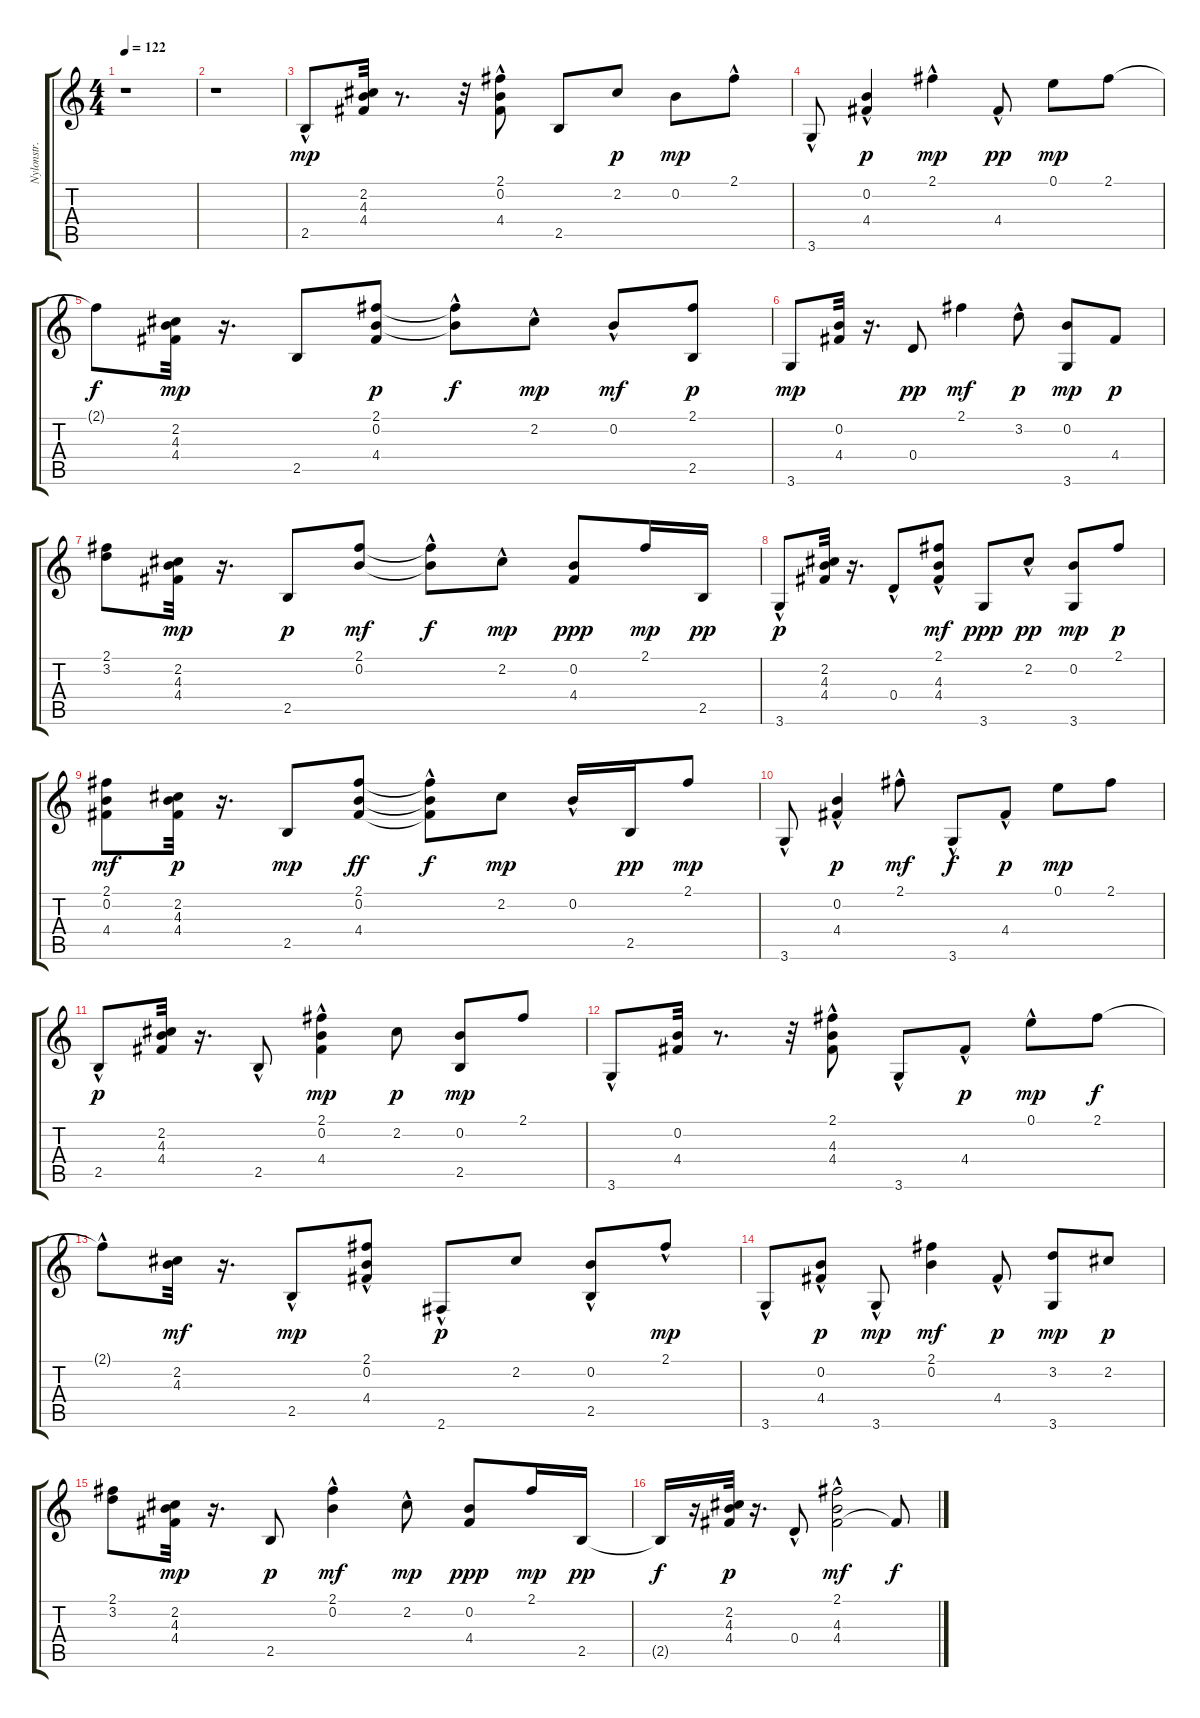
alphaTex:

\track (" Nylonstr. Gt.*merged" " Nylonstr.") {instrument acousticguitarnylon}
\staff {score tabs}
\tuning (E4 B3 G3 D3 A2 E2) {hide}
\ts (4 4)
\tempo 122
\clef g2
\ks c
r.1{dy mp instrument acousticguitarnylon} |
r.1 |
2.5{hac}.8 (2.2 4.3 4.4).32 r.8{d} r.32 (2.1{hac} 0.2 4.4).8 2.5.8 2.2.8{dy p} 0.2.8{dy mp} 2.1{hac}.8 |
3.6{hac}.8 (0.2{hac} 4.4{hac}).4{dy p} 2.1{hac}.4{dy mp} 4.4{hac}.8{dy pp} 0.1.8{dy mp} 2.1.8 |
2.1{t}.8{dy f} (2.2 4.3 4.4).32{dy mp} r.16{d} 2.5.8 (2.1 0.2 4.4).8{dy p} (2.1{t} 0.2{hac t}).8{dy f} 2.2{hac}.8{dy mp} 0.2{hac}.8{dy mf} (2.1 2.5).8{dy p} |
3.6.8{dy mp} (0.2 4.4).32 r.16{d} 0.4.8{dy pp} 2.1.4{dy mf} 3.2{hac}.8{dy p} (0.2 3.6).8{dy mp} 4.4.8{dy p} |
(2.1 3.2).8 (2.2 4.3 4.4).32{dy mp} r.16{d} 2.5.8{dy p} (2.1 0.2).8{dy mf} (2.1{t} 0.2{hac t}).8{dy f} 2.2{hac}.8{dy mp} (0.2 4.4).8{dy ppp} 2.1.16{dy mp} 2.5.16{dy pp} |
3.6{hac}.8{dy p} (2.2 4.3 4.4).32 r.16{d} 0.4{hac}.8 (2.1{hac} 4.3 4.4).8{dy mf} 3.6.8{dy ppp} 2.2{hac}.8{dy pp} (0.2 3.6).8{dy mp} 2.1.8{dy p} |
(2.1 0.2 4.4).8{dy mf} (2.2 4.3 4.4).32{dy p} r.16{d} 2.5.8{dy mp} (2.1 0.2 4.4).8{dy ff} (2.1{t} 0.2{t} 4.4{hac t}).8{dy f} 2.2.8{dy mp} 0.2{hac}.16 2.5.16{dy pp} 2.1.8{dy mp} |
3.6{hac}.8 (0.2{hac} 4.4{hac}).4{dy p} 2.1{hac}.8{dy mf} 3.6{hac}.8{dy f} 4.4{hac}.8{dy p} 0.1.8{dy mp} 2.1.8 |
2.5{hac}.8{dy p} (2.2 4.3 4.4).32 r.16{d} 2.5{hac}.8 (2.1{hac} 0.2 4.4).4{dy mp} 2.2.8{dy p} (0.2 2.5).8{dy mp} 2.1.8 |
3.6{hac}.8 (0.2 4.4).32 r.8{d} r.32 (2.1{hac} 4.3 4.4{hac}).8 3.6{hac}.8 4.4{hac}.8{dy p} 0.1{hac}.8{dy mp} 2.1.8{dy f} |
2.1{hac t}.8 (2.2 4.3).32{dy mf} r.16{d} 2.5{hac}.8{dy mp} (2.1{hac} 0.2 4.4).8 2.6{hac}.8{dy p} 2.2.8 (0.2{hac} 2.5).8 2.1{hac}.8{dy mp} |
3.6{hac}.8 (0.2{hac} 4.4).8{dy p} 3.6{hac}.8{dy mp} (2.1 0.2).4{dy mf} 4.4{hac}.8{dy p} (3.2 3.6).8{dy mp} 2.2.8{dy p} |
(2.1 3.2).8 (2.2 4.3 4.4).32{dy mp} r.16{d} 2.5.8{dy p} (2.1{hac} 0.2).4{dy mf} 2.2{hac}.8{dy mp} (0.2 4.4).8{dy ppp} 2.1.16{dy mp} 2.5.16{dy pp} |
2.5{t}.16{dy f} r.16 (2.2 4.3 4.4).32{dy p} r.16{d} 0.4{hac}.8 (2.1{hac} 4.3 4.4).2{dy mf} 4.4{t}.8{dy f}
